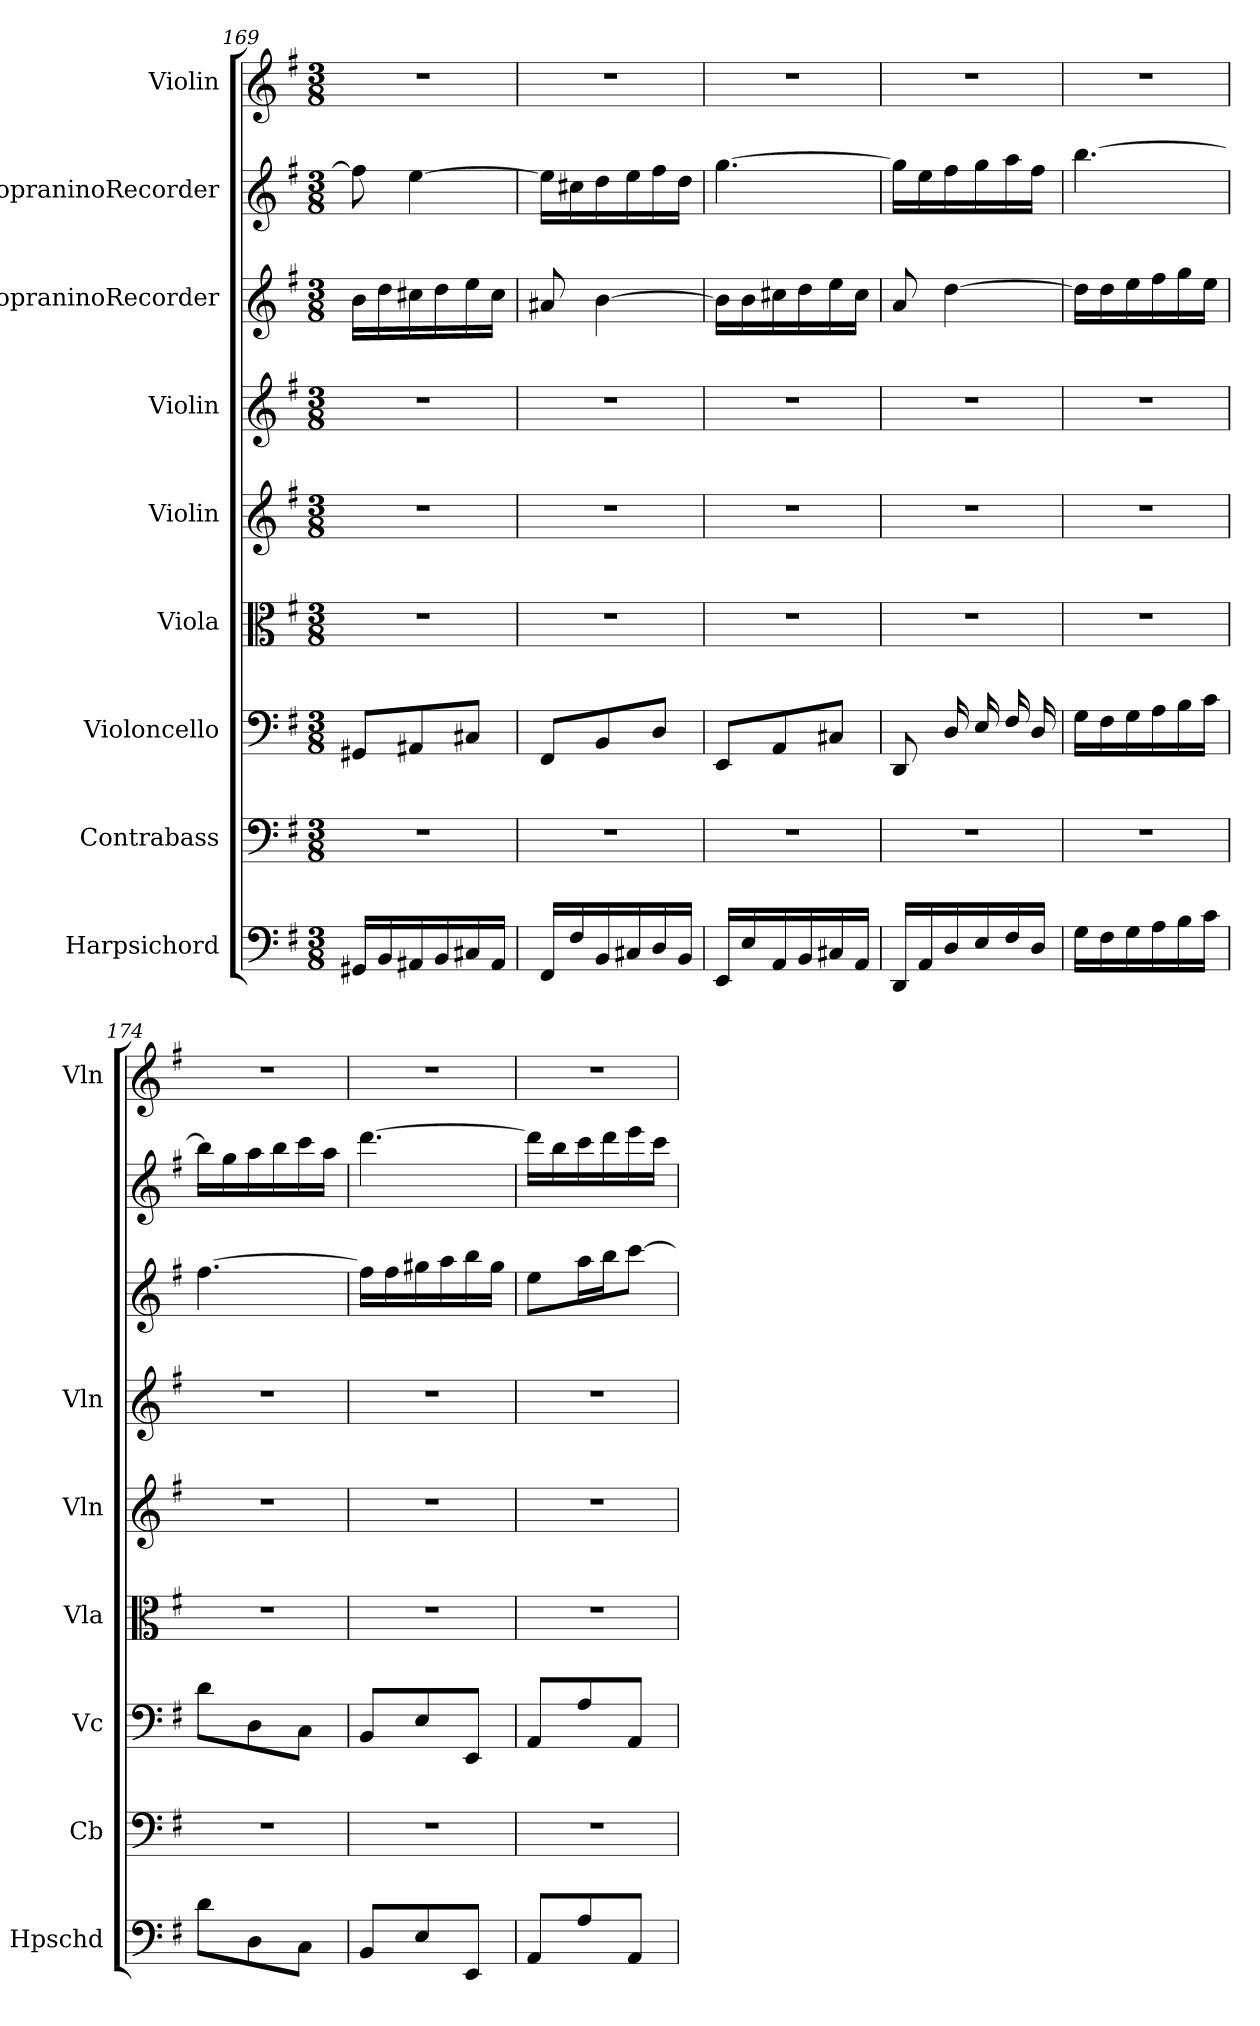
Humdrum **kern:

**kern	**kern	**kern	**kern	**kern	**kern	**kern	**kern	**kern
*part9	*part8	*part7	*part6	*part5	*part4	*part3	*part2	*part1
*staff9	*staff8	*staff7	*staff6	*staff5	*staff4	*staff3	*staff2	*staff1
*I"Harpsichord	*I"Contrabass	*I"Violoncello	*I"Viola	*I"Violin	*I"Violin	*I"SopraninoRecorder	*I"SopraninoRecorder	*I"Violin
*I'Hpschd	*I'Cb	*I'Vc	*I'Vla	*I'Vln	*I'Vln	*	*	*I'Vln
*clefF4	*clefF4	*clefF4	*clefC3	*clefG2	*clefG2	*clefG2	*clefG2	*clefG2
*k[f#]	*k[f#]	*k[f#]	*k[f#]	*k[f#]	*k[f#]	*k[f#]	*k[f#]	*k[f#]
*G:	*G:	*G:	*G:	*G:	*G:	*G:	*G:	*G:
*M3/8	*M3/8	*M3/8	*M3/8	*M3/8	*M3/8	*M3/8	*M3/8	*M3/8
=169	=169	=169	=169	=169	=169	=169	=169	=169
16GG#X/LL	4.r	8GG#X/L	4.r	4.r	4.r	16b\LL	8ff#\]	4.r
16BB/	.	.	.	.	.	16dd\	.	.
16AA#X/	.	8AA#X/	.	.	.	16cc#X\	[4ee\	.
16BB/	.	.	.	.	.	16dd\	.	.
16C#X/	.	8C#X/J	.	.	.	16ee\	.	.
16AA#/JJ	.	.	.	.	.	16cc#\JJ	.	.
=170	=170	=170	=170	=170	=170	=170	=170	=170
16FF#/LL	4.r	8FF#/L	4.r	4.r	4.r	8a#X/	16ee\LL]	4.r
16F#/	.	.	.	.	.	.	16cc#X\	.
16BB/	.	8BB/	.	.	.	[4b\	16dd\	.
16C#X/	.	.	.	.	.	.	16ee\	.
16D/	.	8D/J	.	.	.	.	16ff#\	.
16BB/JJ	.	.	.	.	.	.	16dd\JJ	.
=171	=171	=171	=171	=171	=171	=171	=171	=171
16EE/LL	4.r	8EE/L	4.r	4.r	4.r	16b\LL]	[4.gg\	4.r
16E/	.	.	.	.	.	16b\	.	.
16AA/	.	8AA/	.	.	.	16cc#X\	.	.
16BB/	.	.	.	.	.	16dd\	.	.
16C#X/	.	8C#X/J	.	.	.	16ee\	.	.
16AA/JJ	.	.	.	.	.	16cc#\JJ	.	.
=172	=172	=172	=172	=172	=172	=172	=172	=172
16DD/LL	4.r	8DD/	4.r	4.r	4.r	8a/	16gg\LL]	4.r
16AA/	.	.	.	.	.	.	16ee\	.
16D/	.	16D/	.	.	.	[4dd\	16ff#\	.
16E/	.	16E/	.	.	.	.	16gg\	.
16F#/	.	16F#/	.	.	.	.	16aa\	.
16D/JJ	.	16D/	.	.	.	.	16ff#\JJ	.
=173	=173	=173	=173	=173	=173	=173	=173	=173
16G\LL	4.r	16G\LL	4.r	4.r	4.r	16dd\LL]	[4.bb\	4.r
16F#\	.	16F#\	.	.	.	16dd\	.	.
16G\	.	16G\	.	.	.	16ee\	.	.
16A\	.	16A\	.	.	.	16ff#\	.	.
16B\	.	16B\	.	.	.	16gg\	.	.
16c\JJ	.	16c\JJ	.	.	.	16ee\JJ	.	.
=174	=174	=174	=174	=174	=174	=174	=174	=174
8d\L	4.r	8d\L	4.r	4.r	4.r	[4.ff#\	16bb\LL]	4.r
.	.	.	.	.	.	.	16gg\	.
8D\	.	8D\	.	.	.	.	16aa\	.
.	.	.	.	.	.	.	16bb\	.
8C\J	.	8C\J	.	.	.	.	16ccc\	.
.	.	.	.	.	.	.	16aa\JJ	.
=175	=175	=175	=175	=175	=175	=175	=175	=175
8BB/L	4.r	8BB/L	4.r	4.r	4.r	16ff#\LL]	[4.ddd\	4.r
.	.	.	.	.	.	16ff#\	.	.
8E/	.	8E/	.	.	.	16gg#X\	.	.
.	.	.	.	.	.	16aa\	.	.
8EE/J	.	8EE/J	.	.	.	16bb\	.	.
.	.	.	.	.	.	16gg#\JJ	.	.
=176	=176	=176	=176	=176	=176	=176	=176	=176
8AA/L	4.r	8AA/L	4.r	4.r	4.r	8ee\L	16ddd\LL]	4.r
.	.	.	.	.	.	.	16bb\	.
8A/	.	8A/	.	.	.	16aa\L	16ccc\	.
.	.	.	.	.	.	16bb\J	16ddd\	.
8AA/J	.	8AA/J	.	.	.	[8ccc\J	16eee\	.
.	.	.	.	.	.	.	16ccc\JJ	.
=	=	=	=	=	=	=	=	=
*-	*-	*-	*-	*-	*-	*-	*-	*-
